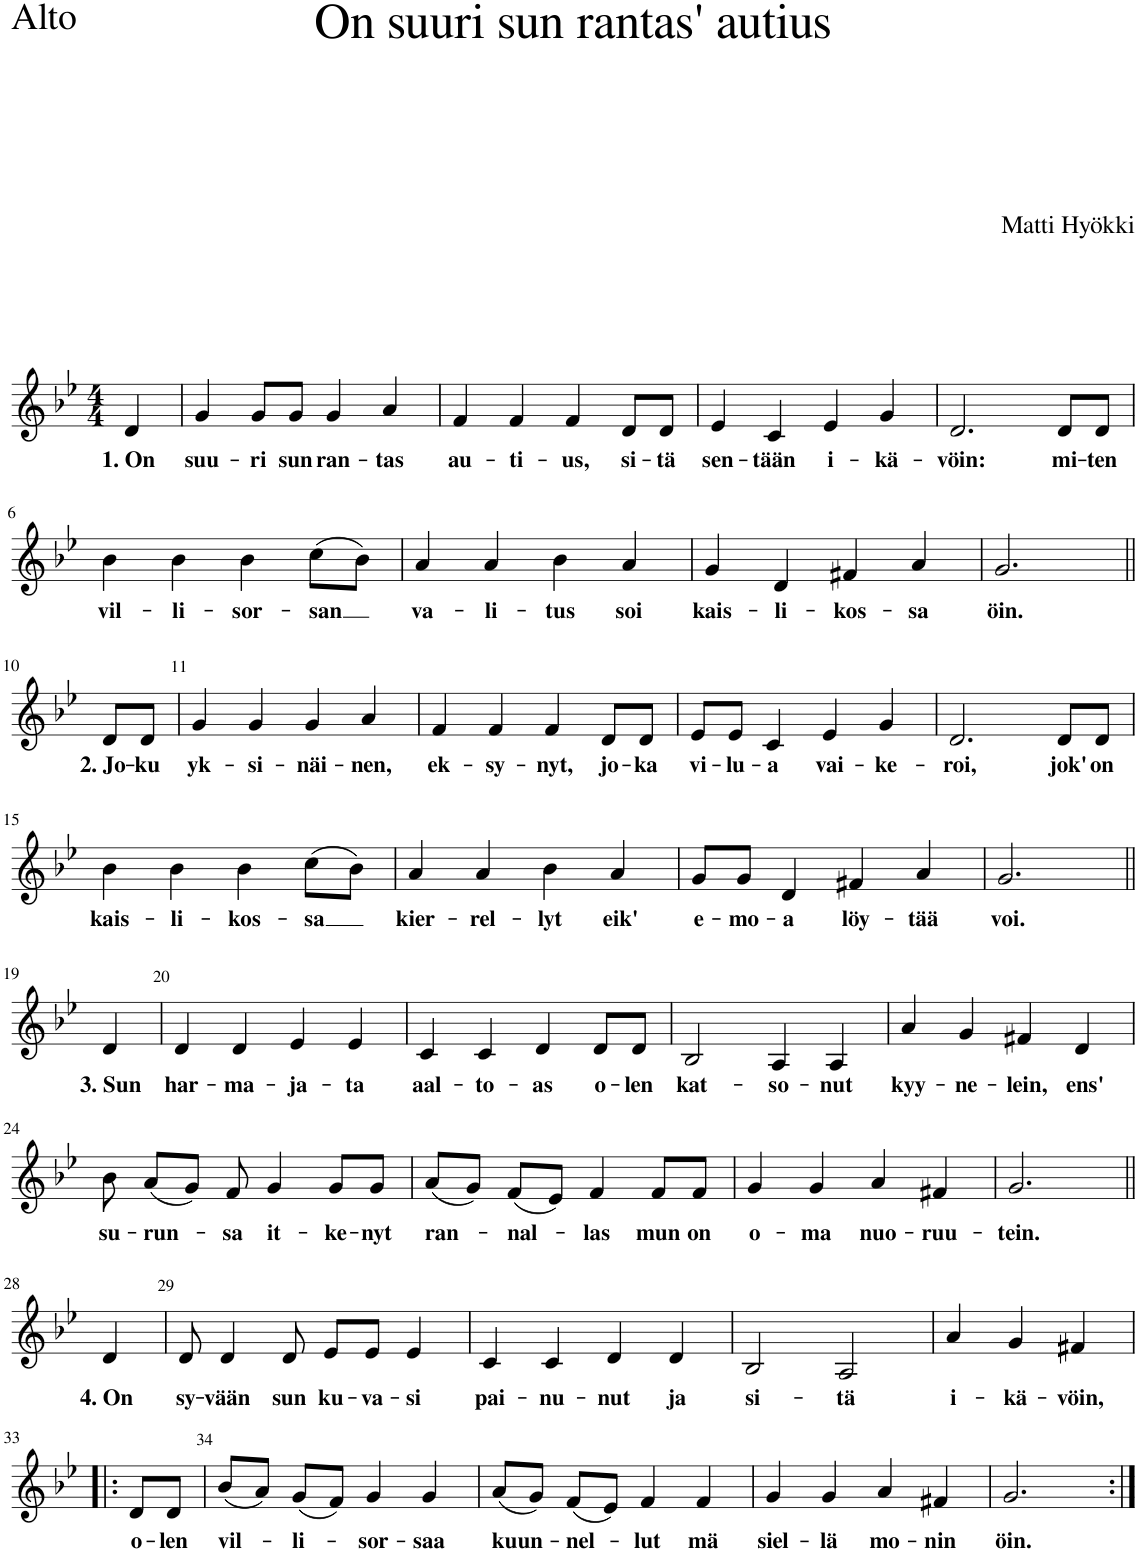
**kern	**text
*part1	*part1
*staff1	*staff1
*I"Alto	*
*I'A.	*
*clefG2	*
*k[b-e-]	*
*M4/4	*
=1	=1
!	!LO:LY:b
4d/	1. On
=2	=2
!	!LO:LY:b
4g/	suu-
!	!LO:LY:b
8g/L	-ri
!	!LO:LY:b
8g/J	sun
!	!LO:LY:b
4g/	ran-
!	!LO:LY:b
4a/	-tas
=3	=3
!	!LO:LY:b
4f/	au-
!	!LO:LY:b
4f/	-ti-
!	!LO:LY:b
4f/	-us,
!	!LO:LY:b
8d/L	si-
!	!LO:LY:b
8d/J	-tä
=4	=4
!	!LO:LY:b
4e-/	sen-
!	!LO:LY:b
4c/	-tään
!	!LO:LY:b
4e-/	i-
!	!LO:LY:b
4g/	-kä-
=5	=5
!	!LO:LY:b
2.d/	-vöin:
!	!LO:LY:b
8d/L	mi-
!	!LO:LY:b
8d/J	-ten
!!LO:LB:g=z
=6	=6
!	!LO:LY:b
4b-\	vil-
!	!LO:LY:b
4b-\	-li-
!	!LO:LY:b
4b-\	-sor-
!	!LO:LY:b
(8cc\L	-san
8b-\J)	.
=7	=7
!	!LO:LY:b
4a/	va-
!	!LO:LY:b
4a/	-li-
!	!LO:LY:b
4b-\	-tus
!	!LO:LY:b
4a/	soi
=8	=8
!	!LO:LY:b
4g/	kais-
!	!LO:LY:b
4d/	-li-
!	!LO:LY:b
4f#X/	-kos-
!	!LO:LY:b
4a/	-sa
=9	=9
!	!LO:LY:b
2.g/	öin.
!!LO:LB:g=z
=10||	=10||
!	!LO:LY:b
8d/L	2. Jo-
!	!LO:LY:b
8d/J	-ku
=11	=11
!	!LO:LY:b
4g/	yk-
!	!LO:LY:b
4g/	-si-
!	!LO:LY:b
4g/	-näi-
!	!LO:LY:b
4a/	-nen,
=12	=12
!	!LO:LY:b
4f/	ek-
!	!LO:LY:b
4f/	-sy-
!	!LO:LY:b
4f/	-nyt,
!	!LO:LY:b
8d/L	jo-
!	!LO:LY:b
8d/J	-ka
=13	=13
!	!LO:LY:b
8e-/L	vi-
!	!LO:LY:b
8e-/J	-lu-
!	!LO:LY:b
4c/	-a
!	!LO:LY:b
4e-/	vai-
!	!LO:LY:b
4g/	-ke-
=14	=14
!	!LO:LY:b
2.d/	-roi,
!	!LO:LY:b
8d/L	jok'
!	!LO:LY:b
8d/J	on
!!LO:LB:g=z
=15	=15
*k[b-e-]	*
!	!LO:LY:b
4b-\	kais-
!	!LO:LY:b
4b-\	-li-
!	!LO:LY:b
4b-\	-kos-
!	!LO:LY:b
(8cc\L	-sa
8b-\J)	.
=16	=16
!	!LO:LY:b
4a/	kier-
!	!LO:LY:b
4a/	-rel-
!	!LO:LY:b
4b-\	-lyt
!	!LO:LY:b
4a/	eik'
=17	=17
!	!LO:LY:b
8g/L	e-
!	!LO:LY:b
8g/J	-mo-
!	!LO:LY:b
4d/	-a
!	!LO:LY:b
4f#X/	löy-
!	!LO:LY:b
4a/	-tää
=18	=18
!	!LO:LY:b
2.g/	voi.
!!LO:LB:g=z
=19||	=19||
*k[b-e-]	*
!	!LO:LY:b
4d/	3. Sun
=20	=20
!	!LO:LY:b
4d/	har-
!	!LO:LY:b
4d/	-ma-
!	!LO:LY:b
4e-/	-ja-
!	!LO:LY:b
4e-/	-ta
=21	=21
!	!LO:LY:b
4c/	aal-
!	!LO:LY:b
4c/	-to-
!	!LO:LY:b
4d/	-as
!	!LO:LY:b
8d/L	o-
!	!LO:LY:b
8d/J	-len
=22	=22
!	!LO:LY:b
2B-/	kat-
!	!LO:LY:b
4A/	-so-
!	!LO:LY:b
4A/	-nut
=23	=23
!	!LO:LY:b
4a/	kyy-
!	!LO:LY:b
4g/	-ne-
!	!LO:LY:b
4f#X/	-lein,
!	!LO:LY:b
4d/	ens'
!!LO:LB:g=z
=24	=24
*k[b-e-]	*
!	!LO:LY:b
8b-\	su-
!	!LO:LY:b
(8a/L	-run-
8g/J)	.
!	!LO:LY:b
8f/	-sa
!	!LO:LY:b
4g/	it-
!	!LO:LY:b
8g/L	-ke-
!	!LO:LY:b
8g/J	-nyt
=25	=25
!	!LO:LY:b
(8a/L	ran-
8g/J)	.
!	!LO:LY:b
(8f/L	-nal-
8e-/J)	.
!	!LO:LY:b
4f/	-las
!	!LO:LY:b
8f/L	mun
!	!LO:LY:b
8f/J	on
=26	=26
!	!LO:LY:b
4g/	o-
!	!LO:LY:b
4g/	-ma
!	!LO:LY:b
4a/	nuo-
!	!LO:LY:b
4f#X/	-ruu-
=27	=27
!	!LO:LY:b
2.g/	-tein.
!!LO:LB:g=z
=28||	=28||
!	!LO:LY:b
4d/	4. On
=29	=29
!	!LO:LY:b
8d/	sy-
!	!LO:LY:b
4d/	-vään
!	!LO:LY:b
8d/	sun
!	!LO:LY:b
8e-/L	ku-
!	!LO:LY:b
8e-/J	-va-
!	!LO:LY:b
4e-/	-si
=30	=30
!	!LO:LY:b
4c/	pai-
!	!LO:LY:b
4c/	-nu-
!	!LO:LY:b
4d/	-nut
!	!LO:LY:b
4d/	ja
=31	=31
!	!LO:LY:b
2B-/	si-
!	!LO:LY:b
2A/	-tä
=32	=32
!	!LO:LY:b
4a/	i-
!	!LO:LY:b
4g/	-kä-
!	!LO:LY:b
4f#X/	-vöin,
!!LO:LB:g=z
=33!|:	=33!|:
!	!LO:LY:b
8d/L	o-
!	!LO:LY:b
8d/J	-len
=34	=34
!	!LO:LY:b
(8b-/L	vil-
8a/J)	.
!	!LO:LY:b
(8g/L	-li-
8f/J)	.
!	!LO:LY:b
4g/	-sor-
!	!LO:LY:b
4g/	-saa
=35	=35
!	!LO:LY:b
(8a/L	kuun-
8g/J)	.
!	!LO:LY:b
(8f/L	-nel-
8e-/J)	.
!	!LO:LY:b
4f/	-lut
!	!LO:LY:b
4f/	mä
=36	=36
!	!LO:LY:b
4g/	siel-
!	!LO:LY:b
4g/	-lä
!	!LO:LY:b
4a/	mo-
!	!LO:LY:b
4f#X/	-nin
=37	=37
!	!LO:LY:b
2.g/	öin.
=:|!	=:|!
*-	*-
